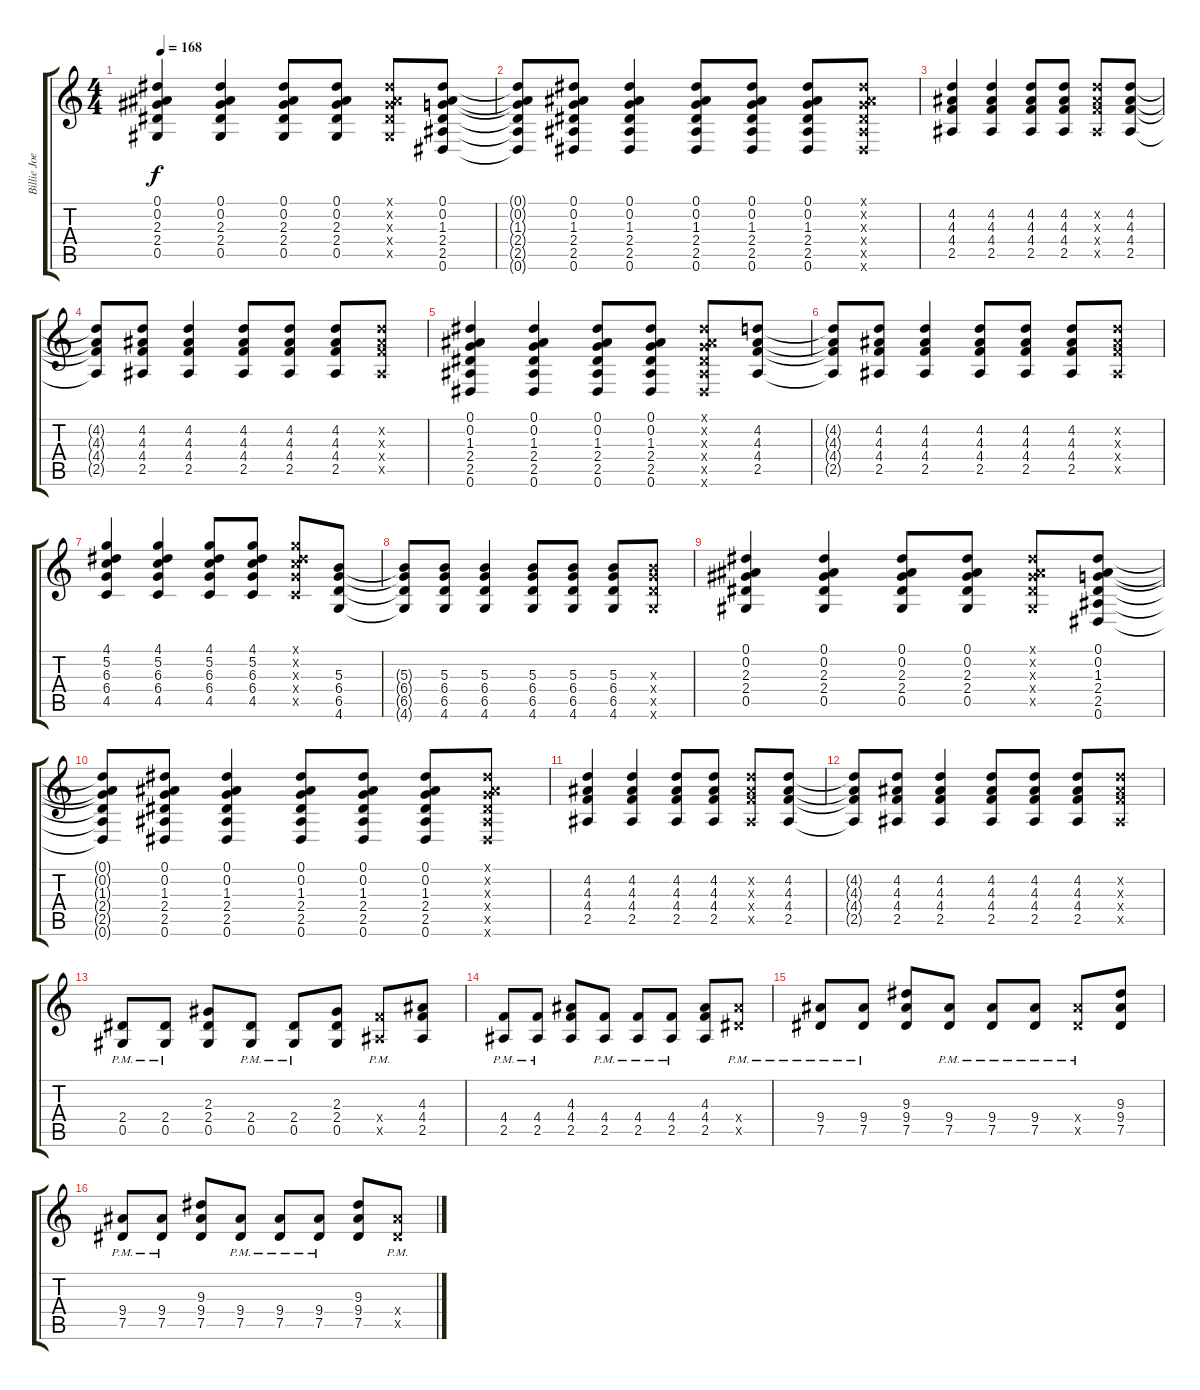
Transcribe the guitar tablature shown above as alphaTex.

\track ("Billie Joe Armstrong - Lead Guitar" "Billie Joe") {instrument distortionguitar}
\staff {score tabs}
\tuning (Eb4 Bb3 Gb3 Db3 Ab2 Eb2) {hide}
\ts (4 4)
\tempo 168
\clef g2
\ks c
(0.1 0.2 2.3 2.4 0.5).4{dy f} (0.1 0.2 2.3 2.4 0.5).4 (0.1 0.2 2.3 2.4 0.5).8 (0.1 0.2 2.3 2.4 0.5).8 (0.1{x} 0.2{x} 2.3{x} 2.4{x} 0.5{x}).8 (0.1 0.2 1.3 2.4 2.5 0.6).8 |
(0.1{t} 0.2{t} 1.3{t} 2.4{t} 2.5{t} 0.6{t}).8 (0.1 0.2 1.3 2.4 2.5 0.6).8 (0.1 0.2 1.3 2.4 2.5 0.6).4 (0.1 0.2 1.3 2.4 2.5 0.6).8 (0.1 0.2 1.3 2.4 2.5 0.6).8 (0.1 0.2 1.3 2.4 2.5 0.6).8 (0.1{x} 0.2{x} 1.3{x} 2.4{x} 2.5{x} 0.6{x}).8 |
(4.2 4.3 4.4 2.5).4 (4.2 4.3 4.4 2.5).4 (4.2 4.3 4.4 2.5).8 (4.2 4.3 4.4 2.5).8 (4.2{x} 4.3{x} 4.4{x} 2.5{x}).8 (4.2 4.3 4.4 2.5).8 |
(4.2{t} 4.3{t} 4.4{t} 2.5{t}).8 (4.2 4.3 4.4 2.5).8 (4.2 4.3 4.4 2.5).4 (4.2 4.3 4.4 2.5).8 (4.2 4.3 4.4 2.5).8 (4.2 4.3 4.4 2.5).8 (4.2{x} 4.3{x} 4.4{x} 2.5{x}).8 |
(0.1 0.2 1.3 2.4 2.5 0.6).4 (0.1 0.2 1.3 2.4 2.5 0.6).4 (0.1 0.2 1.3 2.4 2.5 0.6).8 (0.1 0.2 1.3 2.4 2.5 0.6).8 (0.1{x} 0.2{x} 1.3{x} 2.4{x} 2.5{x} 0.6{x}).8 (4.2 4.3 4.4 2.5).8 |
(4.2{t} 4.3{t} 4.4{t} 2.5{t}).8 (4.2 4.3 4.4 2.5).8 (4.2 4.3 4.4 2.5).4 (4.2 4.3 4.4 2.5).8 (4.2 4.3 4.4 2.5).8 (4.2 4.3 4.4 2.5).8 (4.2{x} 4.3{x} 4.4{x} 2.5{x}).8 |
(4.1 5.2 6.3 6.4 4.5).4 (4.1 5.2 6.3 6.4 4.5).4 (4.1 5.2 6.3 6.4 4.5).8 (4.1 5.2 6.3 6.4 4.5).8 (4.1{x} 5.2{x} 6.3{x} 6.4{x} 4.5{x}).8 (5.3 6.4 6.5 4.6).8 |
(5.3{t} 6.4{t} 6.5{t} 4.6{t}).8 (5.3 6.4 6.5 4.6).8 (5.3 6.4 6.5 4.6).4 (5.3 6.4 6.5 4.6).8 (5.3 6.4 6.5 4.6).8 (5.3 6.4 6.5 4.6).8 (5.3{x} 6.4{x} 6.5{x} 4.6{x}).8 |
(0.1 0.2 2.3 2.4 0.5).4 (0.1 0.2 2.3 2.4 0.5).4 (0.1 0.2 2.3 2.4 0.5).8 (0.1 0.2 2.3 2.4 0.5).8 (0.1{x} 0.2{x} 2.3{x} 2.4{x} 0.5{x}).8 (0.1 0.2 1.3 2.4 2.5 0.6).8 |
(0.1{t} 0.2{t} 1.3{t} 2.4{t} 2.5{t} 0.6{t}).8 (0.1 0.2 1.3 2.4 2.5 0.6).8 (0.1 0.2 1.3 2.4 2.5 0.6).4 (0.1 0.2 1.3 2.4 2.5 0.6).8 (0.1 0.2 1.3 2.4 2.5 0.6).8 (0.1 0.2 1.3 2.4 2.5 0.6).8 (0.1{x} 0.2{x} 1.3{x} 2.4{x} 2.5{x} 0.6{x}).8 |
(4.2 4.3 4.4 2.5).4 (4.2 4.3 4.4 2.5).4 (4.2 4.3 4.4 2.5).8 (4.2 4.3 4.4 2.5).8 (4.2{x} 4.3{x} 4.4{x} 2.5{x}).8 (4.2 4.3 4.4 2.5).8 |
(4.2{t} 4.3{t} 4.4{t} 2.5{t}).8 (4.2 4.3 4.4 2.5).8 (4.2 4.3 4.4 2.5).4 (4.2 4.3 4.4 2.5).8 (4.2 4.3 4.4 2.5).8 (4.2 4.3 4.4 2.5).8 (4.2{x} 4.3{x} 4.4{x} 2.5{x}).8 |
(2.4{pm} 0.5{pm}).8 (2.4{pm} 0.5{pm}).8 (2.3 2.4 0.5).8 (2.4{pm} 0.5{pm}).8 (2.4{pm} 0.5{pm}).8 (2.3 2.4 0.5).8 (4.4{pm x} 2.5{pm x}).8 (4.3 4.4 2.5).8 |
(4.4{pm} 2.5{pm}).8 (4.4{pm} 2.5{pm}).8 (4.3 4.4 2.5).8 (4.4{pm} 2.5{pm}).8 (4.4{pm} 2.5{pm}).8 (4.4{pm} 2.5{pm}).8 (4.3 4.4 2.5).8 (9.4{pm x} 7.5{pm x}).8 |
(9.4{pm} 7.5{pm}).8 (9.4{pm} 7.5{pm}).8 (9.3 9.4 7.5).8 (9.4{pm} 7.5{pm}).8 (9.4{pm} 7.5{pm}).8 (9.4{pm} 7.5{pm}).8 (9.4{pm x} 7.5{pm x}).8 (9.3 9.4 7.5).8 |
(9.4{pm} 7.5{pm}).8 (9.4{pm} 7.5{pm}).8 (9.3 9.4 7.5).8 (9.4{pm} 7.5{pm}).8 (9.4{pm} 7.5{pm}).8 (9.4{pm} 7.5{pm}).8 (9.3 9.4 7.5).8 (9.4{pm x} 7.5{pm x}).8
